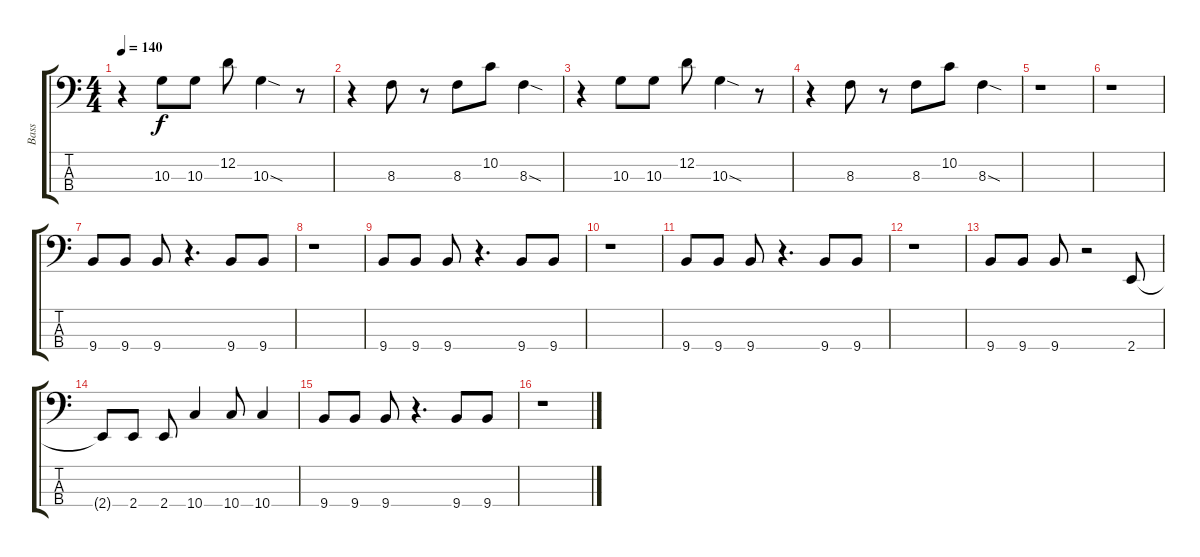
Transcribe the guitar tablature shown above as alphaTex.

\track ("Bass" "Bass") {instrument electricbassfinger}
\staff {score tabs}
\tuning (G2 D2 A1 D1) {hide}
\ts (4 4)
\tempo 140
\clef f4
\ks c
r.4{dy f} 10.3.8 10.3.8 12.2.8 10.3{sod}.4 r.8 |
r.4 8.3.8 r.8 8.3.8 10.2.8 8.3{sod}.4 |
r.4 10.3.8 10.3.8 12.2.8 10.3{sod}.4 r.8 |
r.4 8.3.8 r.8 8.3.8 10.2.8 8.3{sod}.4 |
r.1 |
r.1 |
9.4.8 9.4.8 9.4.8 r.4{d} 9.4.8 9.4.8 |
r.1 |
9.4.8 9.4.8 9.4.8 r.4{d} 9.4.8 9.4.8 |
r.1 |
9.4.8 9.4.8 9.4.8 r.4{d} 9.4.8 9.4.8 |
r.1 |
9.4.8 9.4.8 9.4.8 r.2 2.4.8 |
2.4{t}.8 2.4.8 2.4.8 10.4.4 10.4.8 10.4.4 |
9.4.8 9.4.8 9.4.8 r.4{d} 9.4.8 9.4.8 |
r.1
